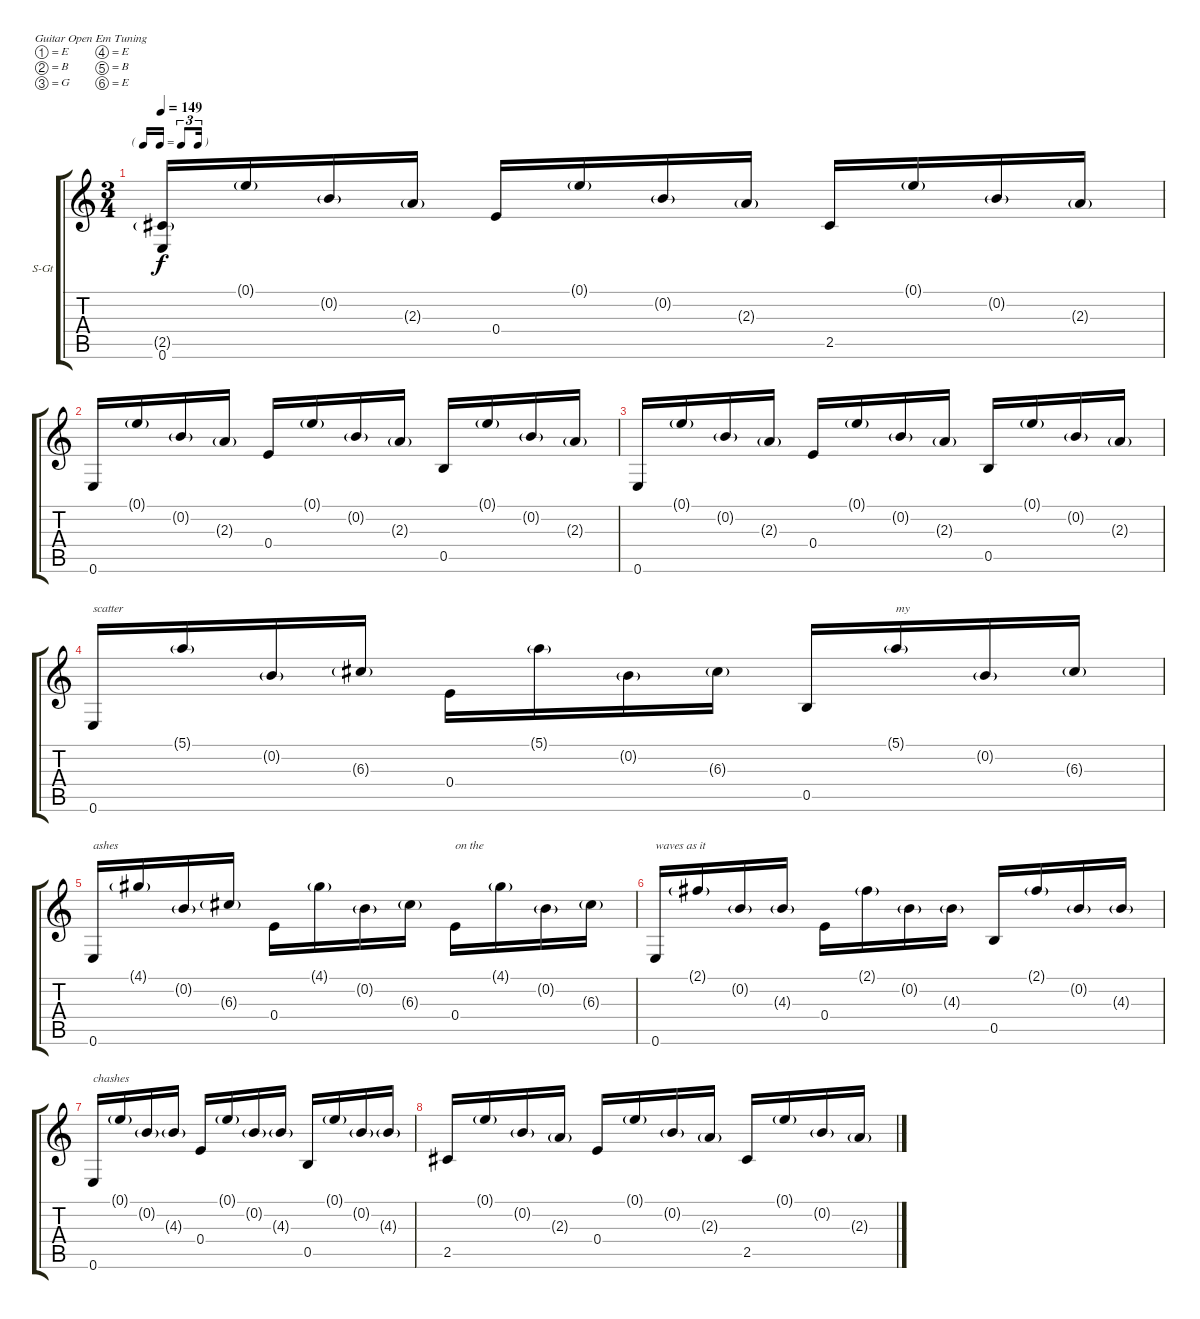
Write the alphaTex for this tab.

\defaultSystemsLayout 4
\bracketExtendMode groupsimilarinstruments
\firstSystemTrackNameOrientation horizontal
\otherSystemsTrackNameOrientation horizontal
\track ("Steel Guitar" "S-Gt") {instrument acousticguitarsteel}
\staff {score tabs}
\tuning (E4 B3 G3 E3 B2 E2)
\ts (3 4)
\tf triplet16th
\tempo 149
\clef g2
\scale
0.25
\ks c
(0.6 2.5{g}).16{dy f} 0.1{g}.16 0.2{g}.16 2.3{g}.16 0.4.16 0.1{g}.16 0.2{g}.16 2.3{g}.16 2.5.16 0.1{g}.16 0.2{g}.16 2.3{g}.16 |
\scale
0.25 0.6.16 0.1{g}.16 0.2{g}.16 2.3{g}.16 0.4.16 0.1{g}.16 0.2{g}.16 2.3{g}.16 0.5.16 0.1{g}.16 0.2{g}.16 2.3{g}.16 |
\scale
0.25 0.6.16 0.1{g}.16 0.2{g}.16 2.3{g}.16 0.4.16 0.1{g}.16 0.2{g}.16 2.3{g}.16 0.5.16 0.1{g}.16 0.2{g}.16 2.3{g}.16 |
\section ("" "")
\scale
0.25 0.6.16{txt "scatter"} 5.1{g}.16 0.2{g}.16 6.3{g}.16 0.4.16 5.1{g}.16 0.2{g}.16 6.3{g}.16 0.5.16 5.1{g}.16{txt "my"} 0.2{g}.16 6.3{g}.16 |
\scale
0.250947 0.6.16{txt "ashes"} 4.1{g}.16 0.2{g}.16 6.3{g}.16 0.4.16 4.1{g}.16 0.2{g}.16 6.3{g}.16 0.4.16{txt "on the"} 4.1{g}.16 0.2{g}.16 6.3{g}.16 |
\scale
0.250947 0.6.16{txt "waves as it"} 2.1{g}.16 0.2{g}.16 4.3{g}.16 0.4.16 2.1{g}.16 0.2{g}.16 4.3{g}.16 0.5.16 2.1{g}.16 0.2{g}.16 4.3{g}.16 |
\scale
0.249053 0.6.16{txt "chashes"} 0.1{g}.16 0.2{g}.16 4.3{g}.16 0.4.16 0.1{g}.16 0.2{g}.16 4.3{g}.16 0.5.16 0.1{g}.16 0.2{g}.16 4.3{g}.16 |
\scale
0.249053 2.5.16 0.1{g}.16 0.2{g}.16 2.3{g}.16 0.4.16 0.1{g}.16 0.2{g}.16 2.3{g}.16 2.5.16 0.1{g}.16 0.2{g}.16 2.3{g}.16
